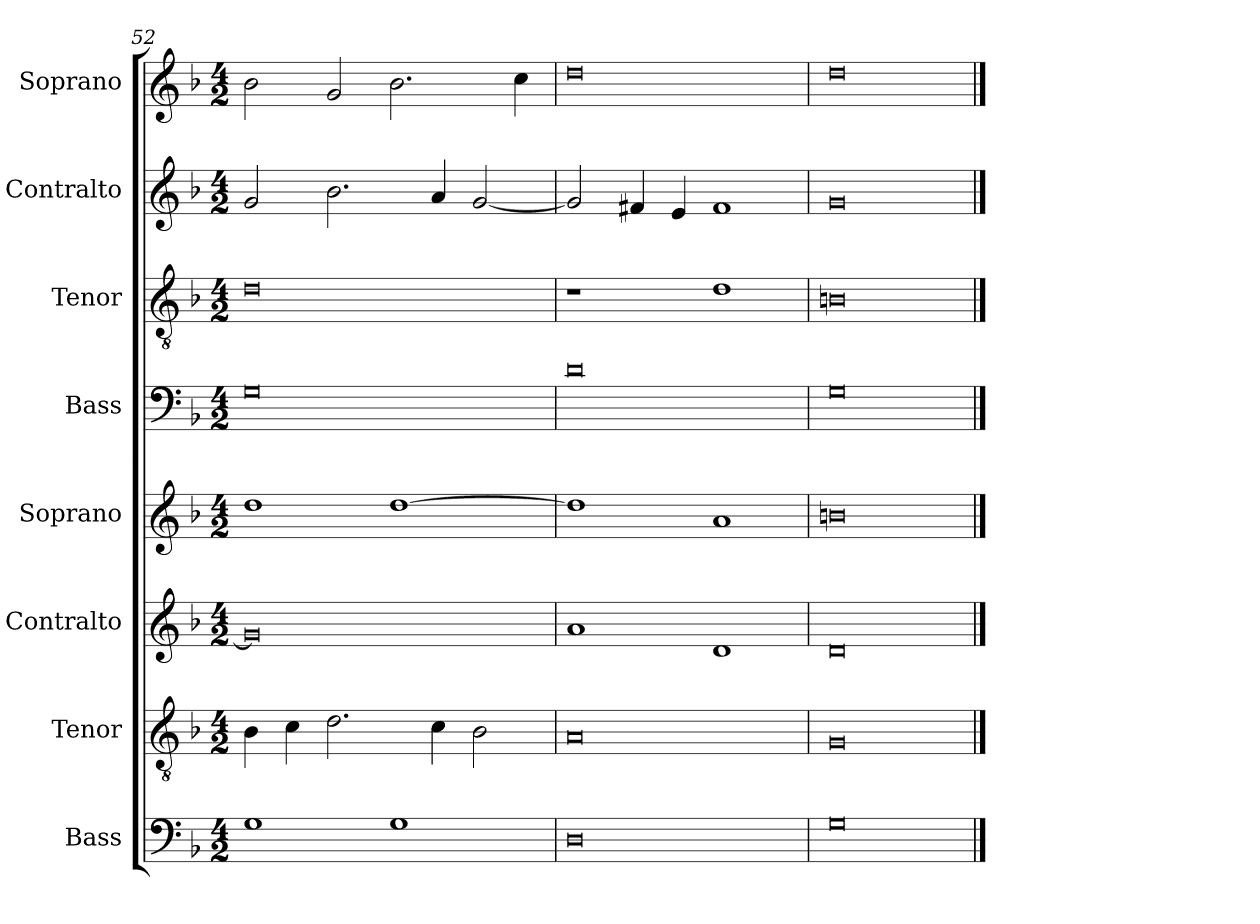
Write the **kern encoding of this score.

**kern	**kern	**kern	**kern	**kern	**kern	**kern	**kern
*part8	*part7	*part6	*part5	*part4	*part3	*part2	*part1
*staff8	*staff7	*staff6	*staff5	*staff4	*staff3	*staff2	*staff1
*I"Bass	*I"Tenor	*I"Contralto	*I"Soprano	*I"Bass	*I"Tenor	*I"Contralto	*I"Soprano
*I'B	*I'T	*I'A	*I'S	*I'B	*I'T	*I'A	*I'S
*clefF4	*clefGv2	*clefG2	*clefG2	*clefF4	*clefGv2	*clefG2	*clefG2
*k[b-]	*k[b-]	*k[b-]	*k[b-]	*k[b-]	*k[b-]	*k[b-]	*k[b-]
*G:dor	*G:dor	*G:dor	*G:dor	*G:dor	*G:dor	*G:dor	*G:dor
*M4/2	*M4/2	*M4/2	*M4/2	*M4/2	*M4/2	*M4/2	*M4/2
=52	=52	=52	=52	=52	=52	=52	=52
1G	4B-	0g]	1dd	0G	0d	2g	2b-
.	4c	.	.	.	.	.	.
.	2.d	.	.	.	.	2.b-	2g
1G	.	.	[1dd	.	.	.	2.b-
.	4c	.	.	.	.	4a	.
.	2B-	.	.	.	.	[2g	.
.	.	.	.	.	.	.	4cc
=53	=53	=53	=53	=53	=53	=53	=53
0D	0A	1a	1dd]	0d	1r	2g]	0dd
.	.	.	.	.	.	4f#X	.
.	.	.	.	.	.	4e	.
.	.	1d	1a	.	1d	1f#	.
=54	=54	=54	=54	=54	=54	=54	=54
0G	0G	0d	0bn	0G	0Bn	0g	0dd
==	==	==	==	==	==	==	==
*-	*-	*-	*-	*-	*-	*-	*-
